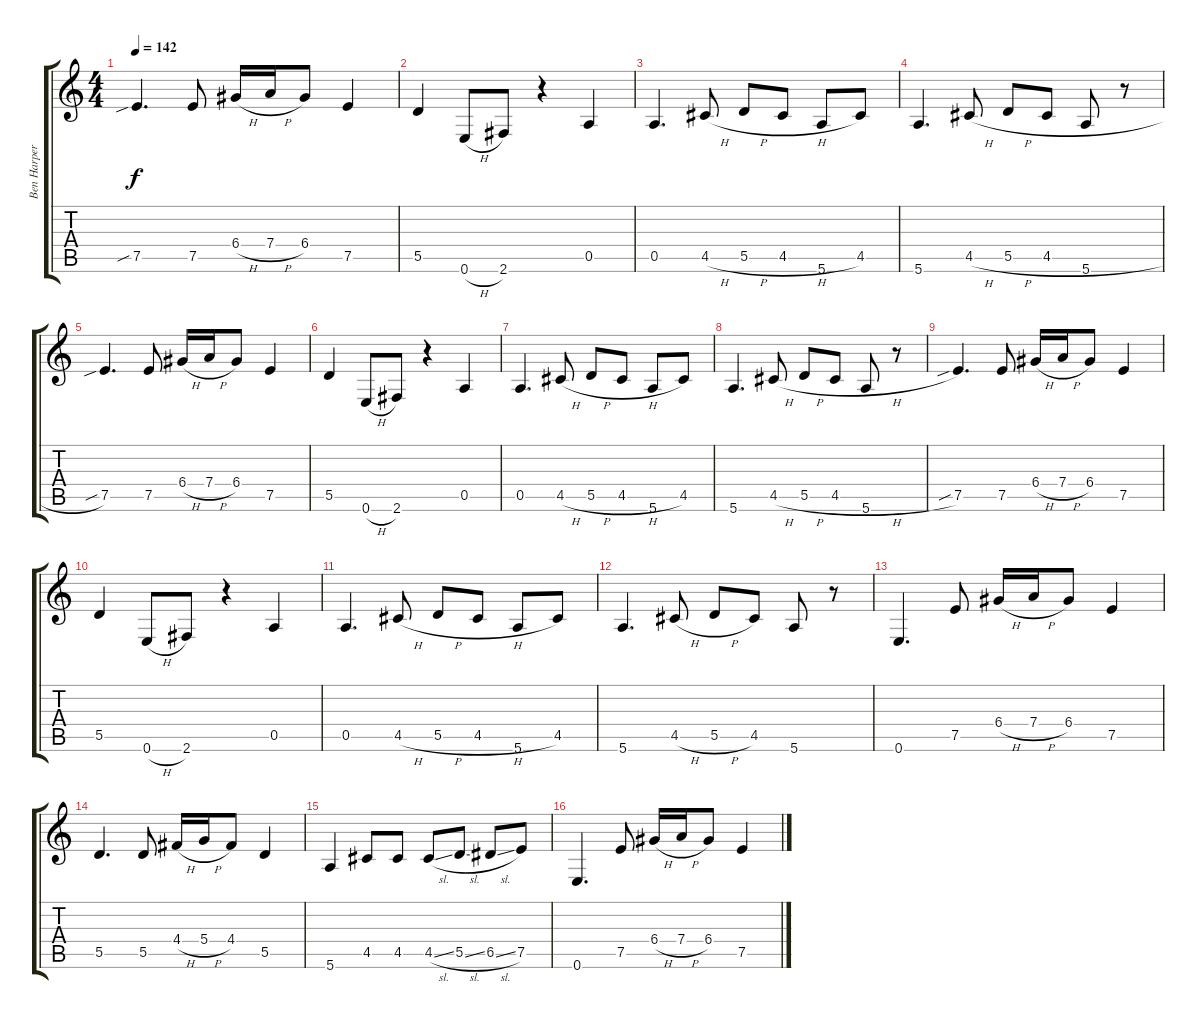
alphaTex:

\track ("Ben Harper" "Ben Harper") {instrument acousticguitarsteel}
\staff {score tabs}
\tuning (E4 B3 G3 D3 A2 E2) {hide}
\ts (4 4)
\tempo 142
\clef g2
\ks c
7.5{sib}.4{d dy f} 7.5.8 6.4{h}.16 7.4{h}.16 6.4.8 7.5.4 |
5.5.4 0.6{h}.8 2.6.8 r.4 0.5.4 |
0.5.4{d} 4.5{h}.8 5.5{h}.8 4.5{h}.8 5.6.8 4.5.8 |
5.6.4{d} 4.5{h}.8 5.5{h}.8 4.5{h}.8 5.6.8 r.8 |
7.5{sib}.4{d} 7.5.8 6.4{h}.16 7.4{h}.16 6.4.8 7.5.4 |
5.5.4 0.6{h}.8 2.6.8 r.4 0.5.4 |
0.5.4{d} 4.5{h}.8 5.5{h}.8 4.5{h}.8 5.6.8 4.5.8 |
5.6.4{d} 4.5{h}.8 5.5{h}.8 4.5{h}.8 5.6.8 r.8 |
7.5{sib}.4{d} 7.5.8 6.4{h}.16 7.4{h}.16 6.4.8 7.5.4 |
5.5.4 0.6{h}.8 2.6.8 r.4 0.5.4 |
0.5.4{d} 4.5{h}.8 5.5{h}.8 4.5{h}.8 5.6.8 4.5.8 |
5.6.4{d} 4.5{h}.8 5.5{h}.8 4.5.8 5.6.8 r.8 |
0.6.4{d} 7.5.8 6.4{h}.16 7.4{h}.16 6.4.8 7.5.4 |
5.5.4{d} 5.5.8 4.4{h}.16 5.4{h}.16 4.4.8 5.5.4 |
5.6.4 4.5.8 4.5.8 4.5{sl}.8 5.5{sl}.8 6.5{sl}.8 7.5.8 |
0.6.4{d} 7.5.8 6.4{h}.16 7.4{h}.16 6.4.8 7.5.4
